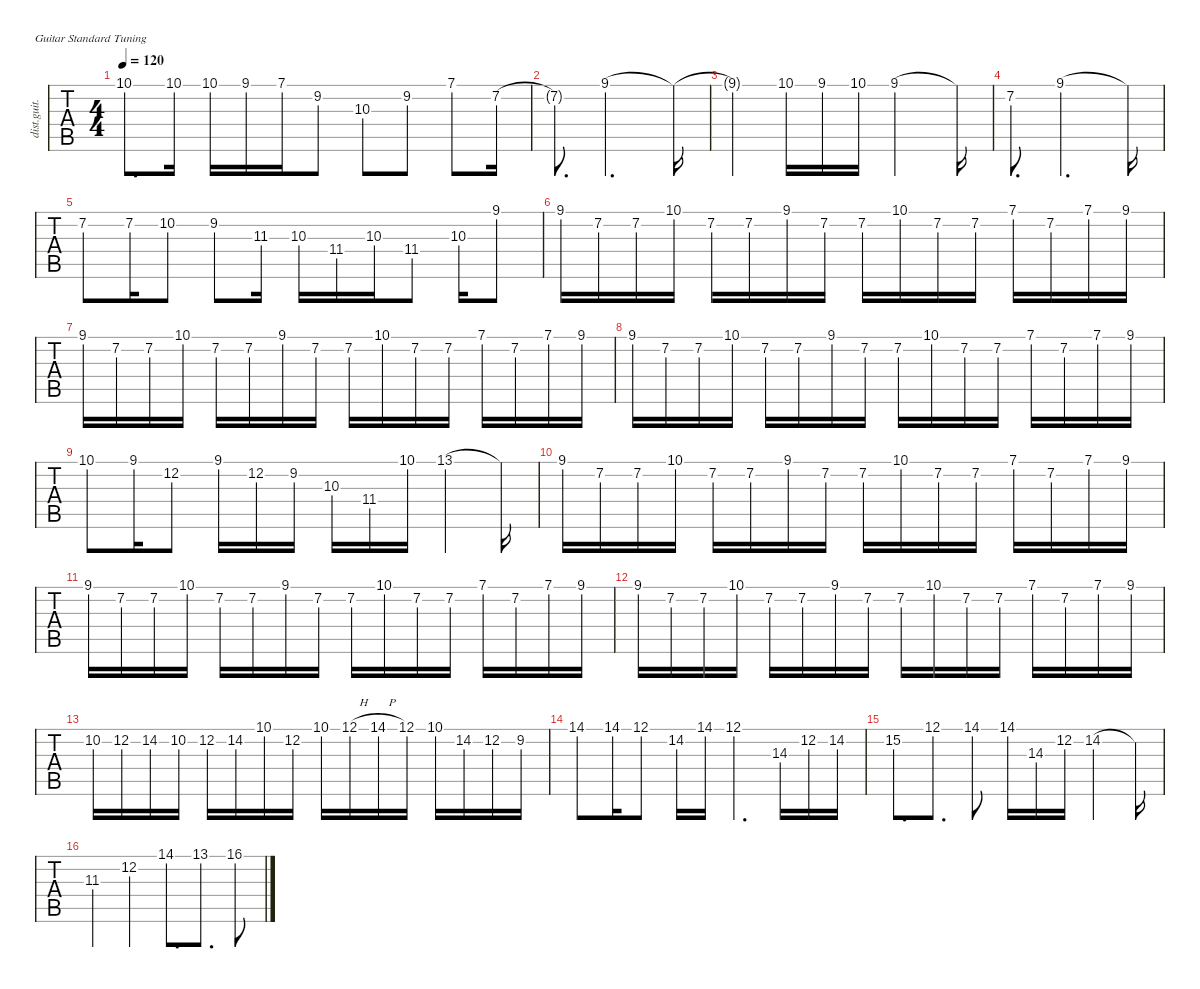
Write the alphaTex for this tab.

\defaultSystemsLayout 4
\hideDynamics
\bracketExtendMode nobrackets
\track ("Lead Guitar 2" "dist.guit.") {instrument distortionguitar}
\staff {tabs}
\tuning (E4 B3 G3 D3 A2 E2)
\ts (4 4)
\tempo 120
\clef g2
\ks c
10.1.8{d dy f} 10.1.16 10.1.16 9.1{acc #}.16 7.1.16 9.2{acc #}.8 10.3.8 9.2{acc #}.8 7.1.8 7.2{acc #}.16 |
7.2{t acc #}.8{d} 9.1{acc #}.2{d} 9.1{t acc #}.16 |
9.1{t acc #}.4 10.1.16 9.1{acc #}.16 10.1.16 9.1{acc #}.2 9.1{t acc #}.16 |
7.2{acc #}.8{d} 9.1{acc #}.2{d} 9.1{t acc #}.16 |
7.2{acc #}.8 7.2{acc #}.16 10.2.8 9.2{acc #}.8 11.3{acc #}.16 10.3.16 11.4{acc #}.16 10.3.16 11.4{acc #}.8 10.3.16 9.1{acc #}.8 |
9.1{acc #}.16 7.2{acc #}.16 7.2{acc #}.16 10.1.16 7.2{acc #}.16 7.2{acc #}.16 9.1{acc #}.16 7.2{acc #}.16 7.2{acc #}.16 10.1.16 7.2{acc #}.16 7.2{acc #}.16 7.1.16 7.2{acc #}.16 7.1.16 9.1{acc #}.16 |
9.1{acc #}.16 7.2{acc #}.16 7.2{acc #}.16 10.1.16 7.2{acc #}.16 7.2{acc #}.16 9.1{acc #}.16 7.2{acc #}.16 7.2{acc #}.16 10.1.16 7.2{acc #}.16 7.2{acc #}.16 7.1.16 7.2{acc #}.16 7.1.16 9.1{acc #}.16 |
9.1{acc #}.16 7.2{acc #}.16 7.2{acc #}.16 10.1.16 7.2{acc #}.16 7.2{acc #}.16 9.1{acc #}.16 7.2{acc #}.16 7.2{acc #}.16 10.1.16 7.2{acc #}.16 7.2{acc #}.16 7.1.16 7.2{acc #}.16 7.1.16 9.1{acc #}.16 |
10.1.8 9.1{acc #}.16 12.2.8 9.1{acc #}.16 12.2.16 9.2{acc #}.16 10.3.16 11.4{acc #}.16 10.1.16 13.1.4 13.1{t}.16 |
9.1{acc #}.16 7.2{acc #}.16 7.2{acc #}.16 10.1.16 7.2{acc #}.16 7.2{acc #}.16 9.1{acc #}.16 7.2{acc #}.16 7.2{acc #}.16 10.1.16 7.2{acc #}.16 7.2{acc #}.16 7.1.16 7.2{acc #}.16 7.1.16 9.1{acc #}.16 |
9.1{acc #}.16 7.2{acc #}.16 7.2{acc #}.16 10.1.16 7.2{acc #}.16 7.2{acc #}.16 9.1{acc #}.16 7.2{acc #}.16 7.2{acc #}.16 10.1.16 7.2{acc #}.16 7.2{acc #}.16 7.1.16 7.2{acc #}.16 7.1.16 9.1{acc #}.16 |
9.1{acc #}.16 7.2{acc #}.16 7.2{acc #}.16 10.1.16 7.2{acc #}.16 7.2{acc #}.16 9.1{acc #}.16 7.2{acc #}.16 7.2{acc #}.16 10.1.16 7.2{acc #}.16 7.2{acc #}.16 7.1.16 7.2{acc #}.16 7.1.16 9.1{acc #}.16 |
10.2.16 12.2.16 14.2{acc #}.16 10.2.16 12.2.16 14.2{acc #}.16 10.1.16 12.2.16 10.1.16 12.1{h}.16 14.1{h acc #}.16 12.1.16 10.1.16 14.2{acc #}.16 12.2.16 9.2{acc #}.16 |
14.1{acc #}.8 14.1{acc #}.16 12.1.8 14.2{acc #}.16 14.1{acc #}.16 12.1.4{d} 14.3.16 12.2.16 14.2{acc #}.16 |
15.2.8{d} 12.1.8{d} 14.1{acc #}.8 14.1{acc #}.16 14.3.16 12.2.16 14.2{acc #}.4 14.2{t acc #}.16 |
11.3{acc #}.4 12.2.4 14.1{acc #}.8{d} 13.1.8{d} 16.1{acc #}.8
